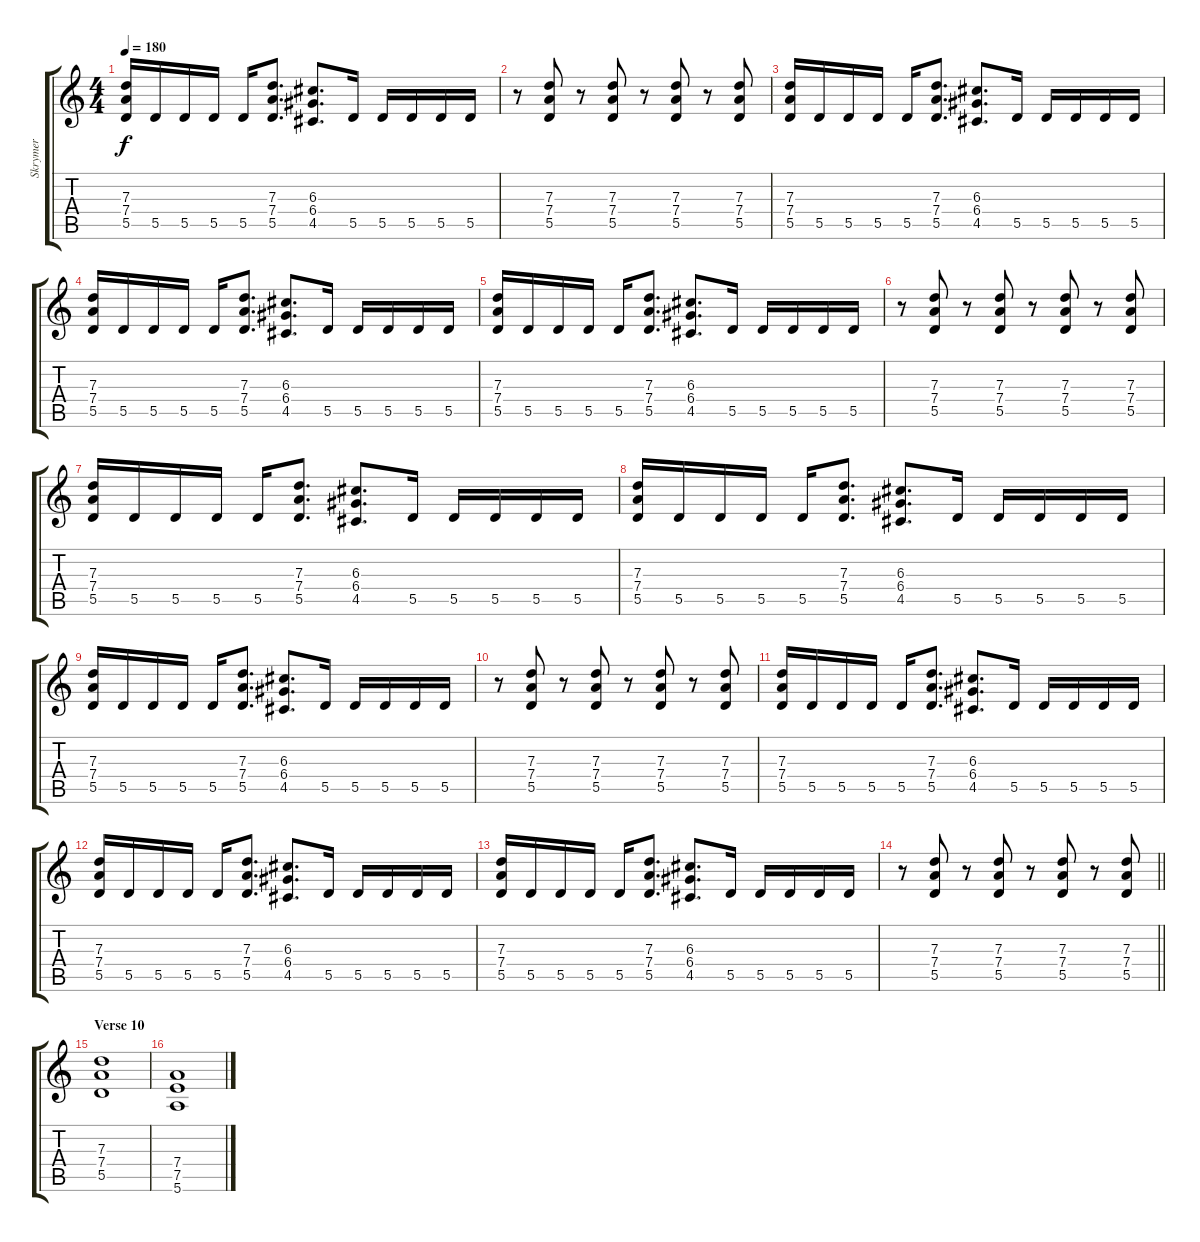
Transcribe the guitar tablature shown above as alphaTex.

\track ("Skrymer" "Skrymer") {instrument distortionguitar}
\staff {score tabs}
\tuning (E4 B3 G3 D3 A2 E2) {hide}
\ts (4 4)
\tempo 180
\clef g2
\ks c
(7.3 7.4 5.5).16{dy f} 5.5.16 5.5.16 5.5.16 5.5.16 (7.3 7.4 5.5).8{d} (6.3 6.4 4.5).8{d} 5.5.16 5.5.16 5.5.16 5.5.16 5.5.16 |
r.8 (7.3 7.4 5.5).8 r.8 (7.3 7.4 5.5).8 r.8 (7.3 7.4 5.5).8 r.8 (7.3 7.4 5.5).8 |
(7.3 7.4 5.5).16 5.5.16 5.5.16 5.5.16 5.5.16 (7.3 7.4 5.5).8{d} (6.3 6.4 4.5).8{d} 5.5.16 5.5.16 5.5.16 5.5.16 5.5.16 |
(7.3 7.4 5.5).16 5.5.16 5.5.16 5.5.16 5.5.16 (7.3 7.4 5.5).8{d} (6.3 6.4 4.5).8{d} 5.5.16 5.5.16 5.5.16 5.5.16 5.5.16 |
(7.3 7.4 5.5).16 5.5.16 5.5.16 5.5.16 5.5.16 (7.3 7.4 5.5).8{d} (6.3 6.4 4.5).8{d} 5.5.16 5.5.16 5.5.16 5.5.16 5.5.16 |
r.8 (7.3 7.4 5.5).8 r.8 (7.3 7.4 5.5).8 r.8 (7.3 7.4 5.5).8 r.8 (7.3 7.4 5.5).8 |
(7.3 7.4 5.5).16 5.5.16 5.5.16 5.5.16 5.5.16 (7.3 7.4 5.5).8{d} (6.3 6.4 4.5).8{d} 5.5.16 5.5.16 5.5.16 5.5.16 5.5.16 |
(7.3 7.4 5.5).16 5.5.16 5.5.16 5.5.16 5.5.16 (7.3 7.4 5.5).8{d} (6.3 6.4 4.5).8{d} 5.5.16 5.5.16 5.5.16 5.5.16 5.5.16 |
(7.3 7.4 5.5).16 5.5.16 5.5.16 5.5.16 5.5.16 (7.3 7.4 5.5).8{d} (6.3 6.4 4.5).8{d} 5.5.16 5.5.16 5.5.16 5.5.16 5.5.16 |
r.8 (7.3 7.4 5.5).8 r.8 (7.3 7.4 5.5).8 r.8 (7.3 7.4 5.5).8 r.8 (7.3 7.4 5.5).8 |
(7.3 7.4 5.5).16 5.5.16 5.5.16 5.5.16 5.5.16 (7.3 7.4 5.5).8{d} (6.3 6.4 4.5).8{d} 5.5.16 5.5.16 5.5.16 5.5.16 5.5.16 |
(7.3 7.4 5.5).16 5.5.16 5.5.16 5.5.16 5.5.16 (7.3 7.4 5.5).8{d} (6.3 6.4 4.5).8{d} 5.5.16 5.5.16 5.5.16 5.5.16 5.5.16 |
(7.3 7.4 5.5).16 5.5.16 5.5.16 5.5.16 5.5.16 (7.3 7.4 5.5).8{d} (6.3 6.4 4.5).8{d} 5.5.16 5.5.16 5.5.16 5.5.16 5.5.16 |
\barLineRight lightlight
r.8 (7.3 7.4 5.5).8 r.8 (7.3 7.4 5.5).8 r.8 (7.3 7.4 5.5).8 r.8 (7.3 7.4 5.5).8 |
\section ("" "Verse 10")
(7.3 7.4 5.5).1 |
(7.4 7.5 5.6).1
